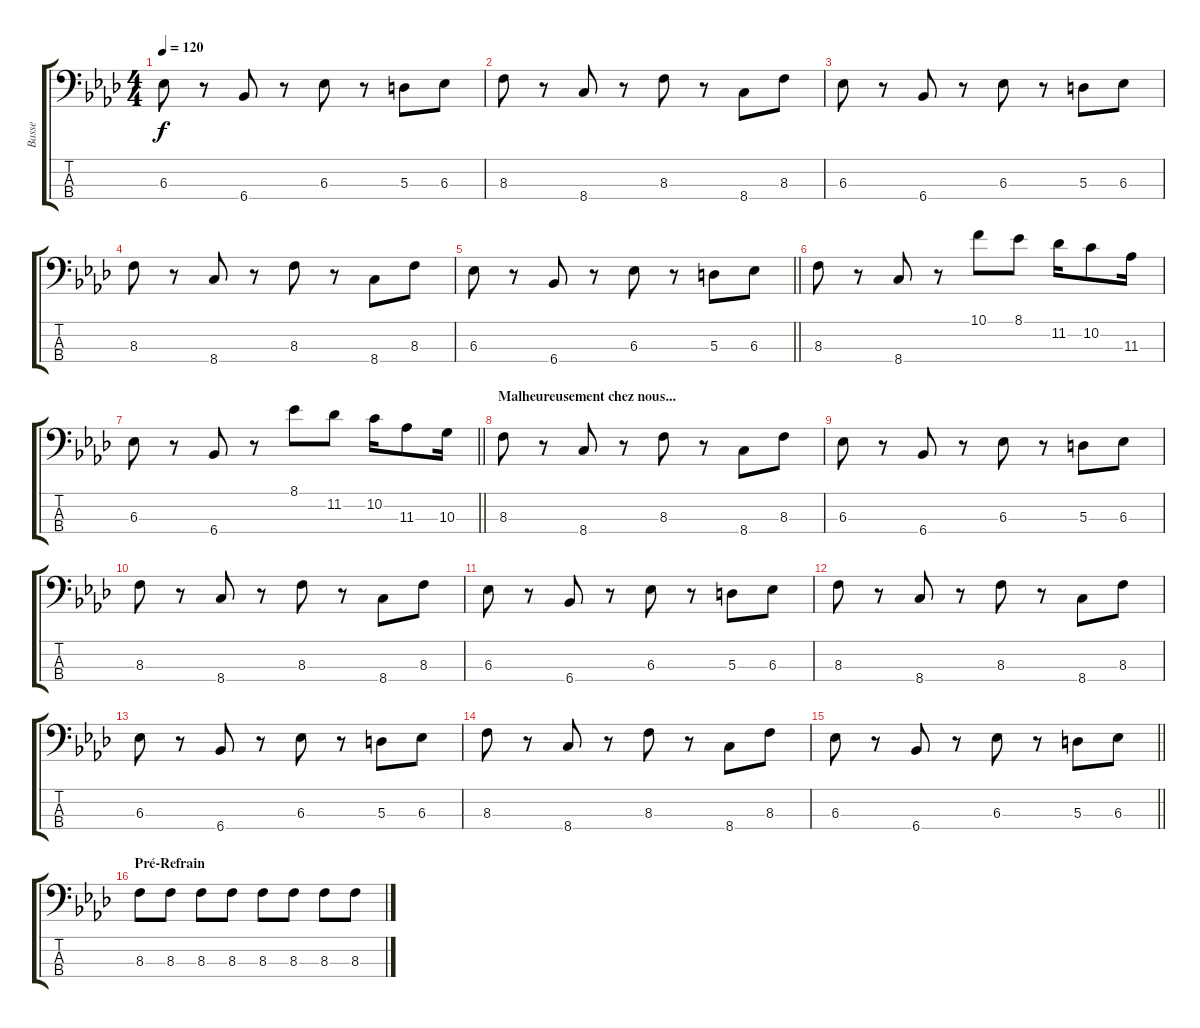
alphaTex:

\track ("Basse" "Basse") {instrument electricbasspick}
\staff {score tabs}
\tuning (G2 D2 A1 E1) {hide}
\ts (4 4)
\tempo 120
\clef f4
\ks fminor
6.3.8{dy f} r.8 6.4.8 r.8 6.3.8 r.8 5.3.8 6.3.8 |
8.3.8 r.8 8.4.8 r.8 8.3.8 r.8 8.4.8 8.3.8 |
6.3.8 r.8 6.4.8 r.8 6.3.8 r.8 5.3.8 6.3.8 |
8.3.8 r.8 8.4.8 r.8 8.3.8 r.8 8.4.8 8.3.8 |
\barLineRight lightlight
6.3.8 r.8 6.4.8 r.8 6.3.8 r.8 5.3.8 6.3.8 |
8.3.8 r.8 8.4.8 r.8 10.1.8 8.1.8 11.2.16 10.2.8 11.3.16 |
\barLineRight lightlight
6.3.8 r.8 6.4.8 r.8 8.1.8 11.2.8 10.2.16 11.3.8 10.3.16 |
\section ("" "Malheureusement chez nous...")
8.3.8 r.8 8.4.8 r.8 8.3.8 r.8 8.4.8 8.3.8 |
6.3.8 r.8 6.4.8 r.8 6.3.8 r.8 5.3.8 6.3.8 |
8.3.8 r.8 8.4.8 r.8 8.3.8 r.8 8.4.8 8.3.8 |
6.3.8 r.8 6.4.8 r.8 6.3.8 r.8 5.3.8 6.3.8 |
8.3.8 r.8 8.4.8 r.8 8.3.8 r.8 8.4.8 8.3.8 |
6.3.8 r.8 6.4.8 r.8 6.3.8 r.8 5.3.8 6.3.8 |
8.3.8 r.8 8.4.8 r.8 8.3.8 r.8 8.4.8 8.3.8 |
\barLineRight lightlight
6.3.8 r.8 6.4.8 r.8 6.3.8 r.8 5.3.8 6.3.8 |
\section ("" "Pré-Refrain")
8.3.8 8.3.8 8.3.8 8.3.8 8.3.8 8.3.8 8.3.8 8.3.8
